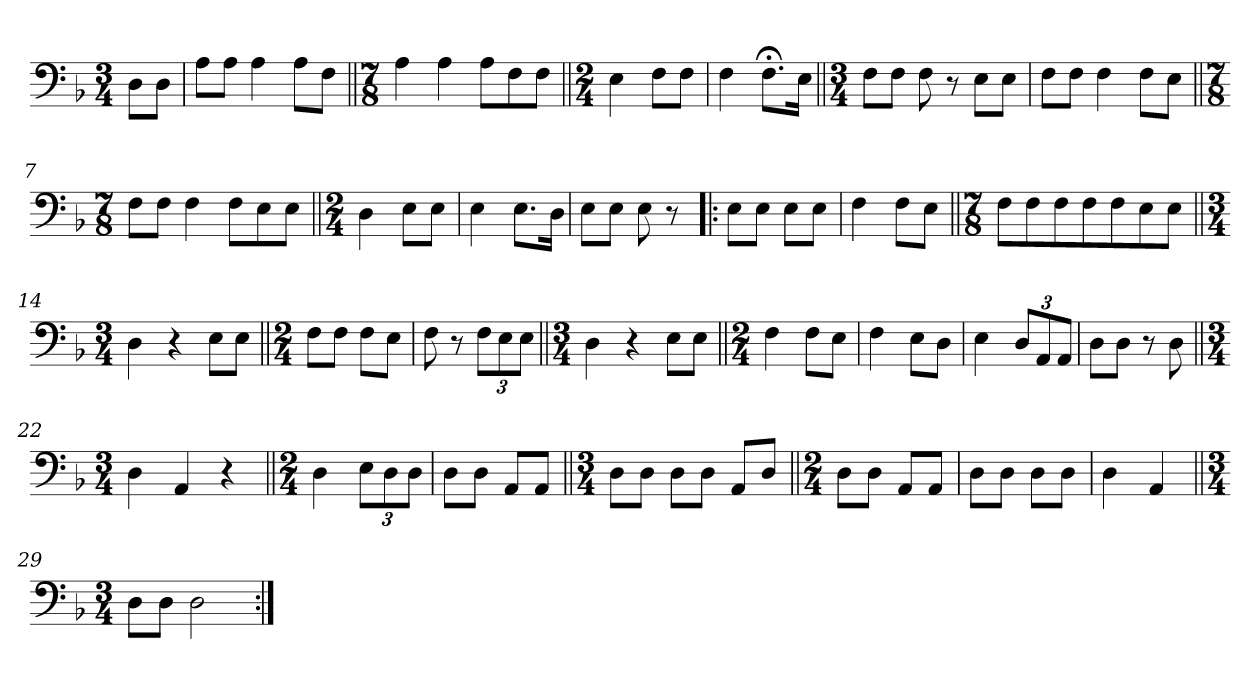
**kern
*part1
*staff1
*clefF4
*k[b-]
*M3/4
=
8D\L
8D\J
=1
8A\L
8A\J
4A\
8A\L
8F\J
=2||
*M7/8
4A\
4A\
8A\L
8F\
8F\J
=3||
*M2/4
4E\
8F\L
8F\J
=4
4F\
8.F;<\L
16E\Jk
=5||
*M3/4
8F\L
8F\J
8F\
8r
8E\L
8E\J
=6
8F\L
8F\J
4F\
8F\L
8E\J
=7||
*M7/8
8F\L
8F\J
4F\
8F\L
8E\
8E\J
=8||
*M2/4
4D\
8E\L
8E\J
=9
4E\
8.E\L
16D\Jk
=10
8E\L
8E\J
8E\
8r
=11!|:
8E\L
8E\J
8E\L
8E\J
=12
4F\
8F\L
8E\J
=13||
*M7/8
8F\L
8F\
8F\
8F\
8F\
8E\
8E\J
=14||
*M3/4
4D\
4r
8E\L
8E\J
=15||
*M2/4
8F\L
8F\J
8F\L
8E\J
=16
8F\
8r
12F\L
12E\
12E\J
=17||
*M3/4
4D\
4r
8E\L
8E\J
=18||
*M2/4
4F\
8F\L
8E\J
=19
4F\
8E\L
8D\J
=20
4E\
12D/L
12AA/
12AA/J
=21
8D\L
8D\J
8r
8D\
=22||
*M3/4
4D\
4AA/
4r
=23||
*M2/4
4D\
12E\L
12D\
12D\J
=24
8D\L
8D\J
8AA/L
8AA/J
=25||
*M3/4
8D\L
8D\J
8D\L
8D\J
8AA/L
8D/J
=26||
*M2/4
8D\L
8D\J
8AA/L
8AA/J
=27
8D\L
8D\J
8D\L
8D\J
=28
4D\
4AA/
=29||
*M3/4
8D\L
8D\J
2D\
=:|!
*-
